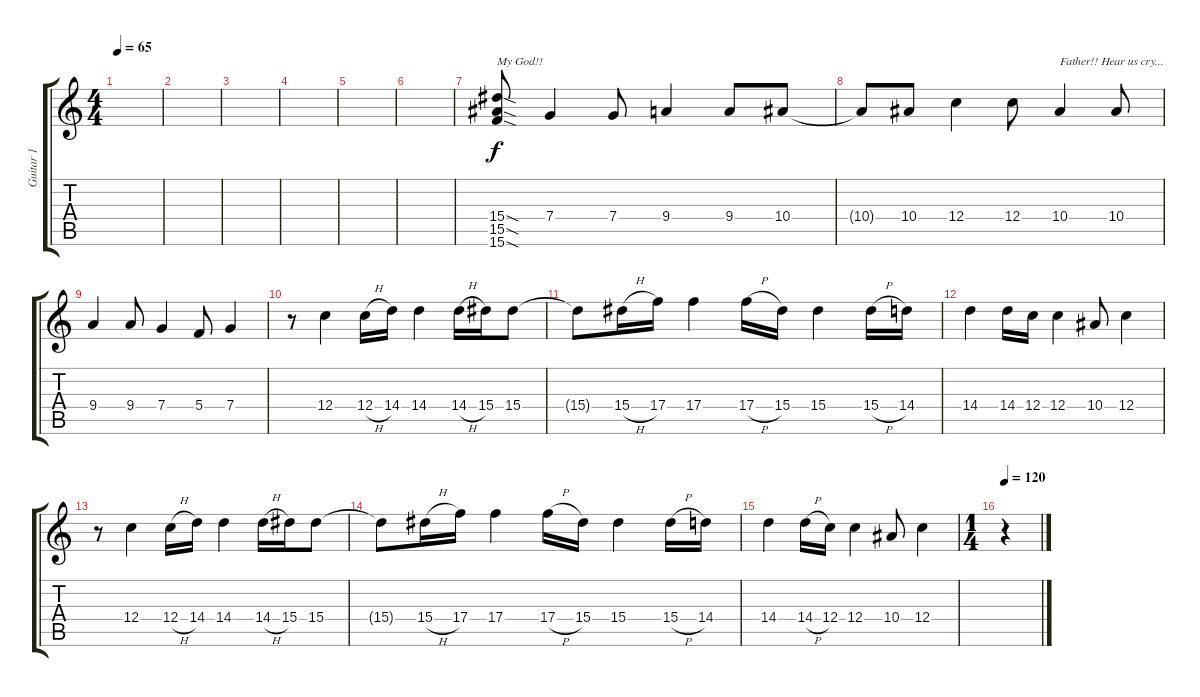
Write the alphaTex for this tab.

\track ("Guitar 1" "Guitar 1") {instrument distortionguitar}
\staff {score tabs}
\tuning (D4 A3 F3 C3 G2 D2) {hide}
\ts (4 4)
\tempo 65
\clef g2
\ks c
|
|
|
|
|
|
(15.4{sod} 15.5{sod} 15.6{sod}).8{txt "My God!!"} 7.4.4 7.4.8 9.4.4 9.4.8 10.4.8 |
10.4{t}.8 10.4.8 12.4.4 12.4.8 10.4.4{txt "Father!! Hear us cry..."} 10.4.8 |
9.4.4 9.4.8 7.4.4 5.4.8 7.4.4 |
r.8 12.4.4 12.4{h}.16 14.4.16 14.4.4 14.4{h}.16 15.4.16 15.4.8 |
15.4{t}.8 15.4{h}.16 17.4.16 17.4.4 17.4{h}.16 15.4.16 15.4.4 15.4{h}.16 14.4.16 |
14.4.4 14.4.16 12.4.16 12.4.4 10.4.8 12.4.4 |
r.8 12.4.4 12.4{h}.16 14.4.16 14.4.4 14.4{h}.16 15.4.16 15.4.8 |
15.4{t}.8 15.4{h}.16 17.4.16 17.4.4 17.4{h}.16 15.4.16 15.4.4 15.4{h}.16 14.4.16 |
14.4.4 14.4{h}.16 12.4.16 12.4.4 10.4.8 12.4.4 |
\ts (1 4)
\tempo 120
r.4
